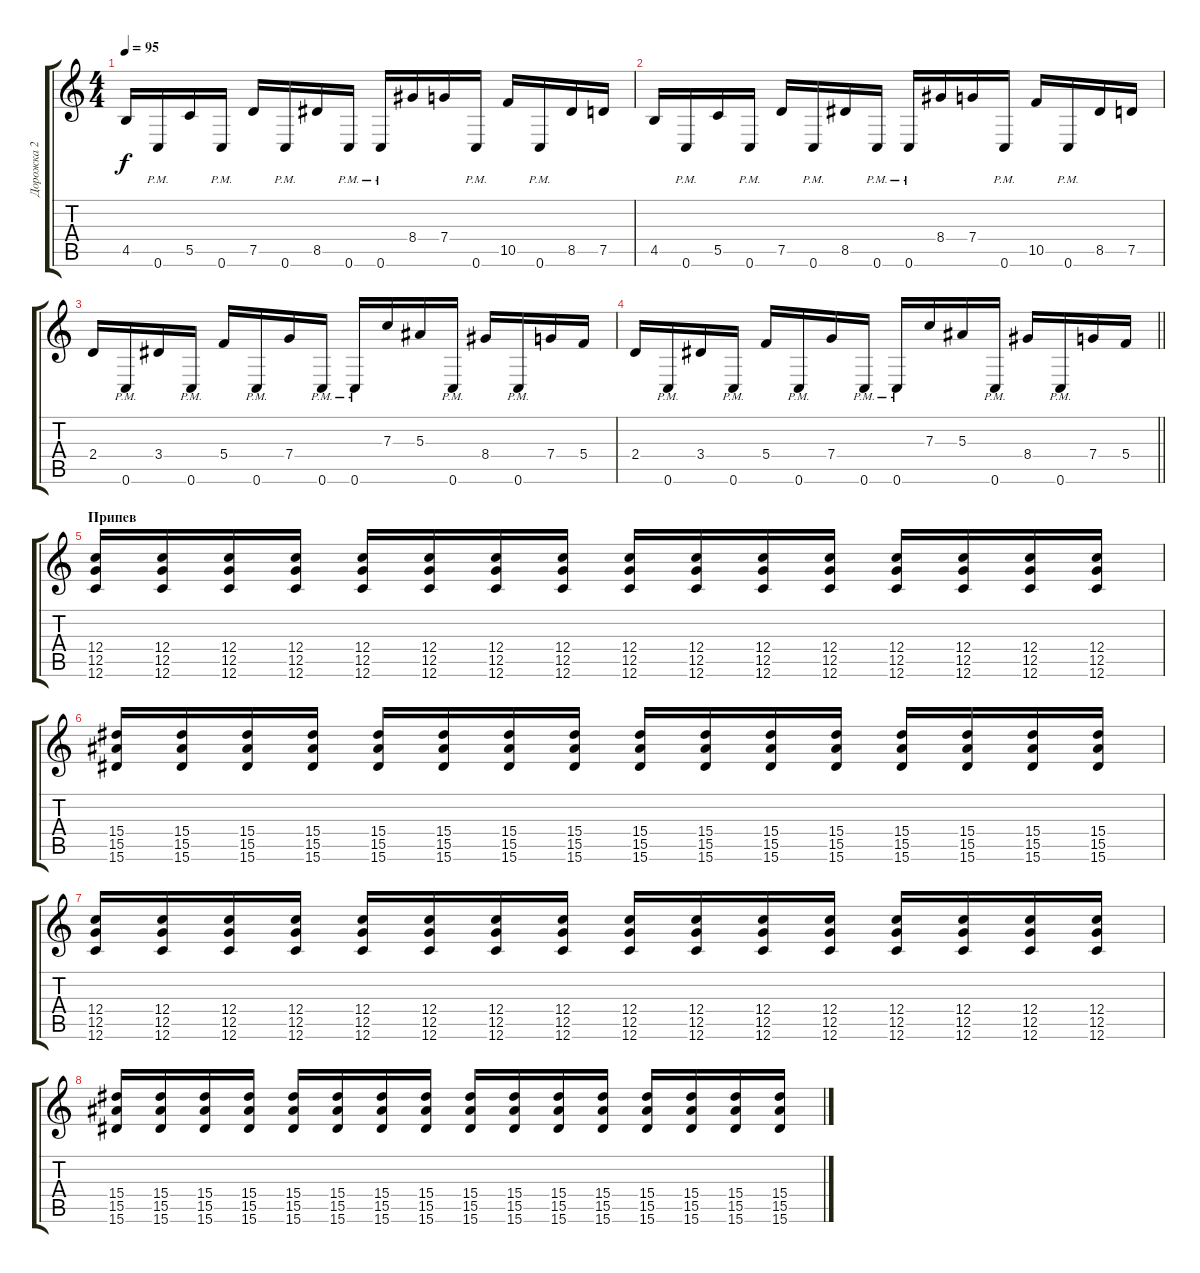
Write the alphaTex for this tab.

\track ("Дорожка 2" "Дорожка 2") {instrument distortionguitar}
\staff {score tabs}
\tuning (D4 A3 F3 C3 G2 C2) {hide}
\ts (4 4)
\tempo 95
\clef g2
\ks c
4.5.16{dy f instrument distortionguitar} 0.6{pm}.16 5.5.16 0.6{pm}.16 7.5.16 0.6{pm}.16 8.5.16 0.6{pm}.16 0.6{pm}.16 8.4.16 7.4.16 0.6{pm}.16 10.5.16 0.6{pm}.16 8.5.16 7.5.16 |
4.5.16 0.6{pm}.16 5.5.16 0.6{pm}.16 7.5.16 0.6{pm}.16 8.5.16 0.6{pm}.16 0.6{pm}.16 8.4.16 7.4.16 0.6{pm}.16 10.5.16 0.6{pm}.16 8.5.16 7.5.16 |
2.4.16 0.6{pm}.16 3.4.16 0.6{pm}.16 5.4.16 0.6{pm}.16 7.4.16 0.6{pm}.16 0.6{pm}.16 7.3.16 5.3.16 0.6{pm}.16 8.4.16 0.6{pm}.16 7.4.16 5.4.16 |
\barLineRight lightlight
2.4.16 0.6{pm}.16 3.4.16 0.6{pm}.16 5.4.16 0.6{pm}.16 7.4.16 0.6{pm}.16 0.6{pm}.16 7.3.16 5.3.16 0.6{pm}.16 8.4.16 0.6{pm}.16 7.4.16 5.4.16 |
\section ("" "Припев")
(12.4 12.5 12.6).16{instrument overdrivenguitar} (12.4 12.5 12.6).16 (12.4 12.5 12.6).16 (12.4 12.5 12.6).16 (12.4 12.5 12.6).16 (12.4 12.5 12.6).16 (12.4 12.5 12.6).16 (12.4 12.5 12.6).16 (12.4 12.5 12.6).16 (12.4 12.5 12.6).16 (12.4 12.5 12.6).16 (12.4 12.5 12.6).16 (12.4 12.5 12.6).16 (12.4 12.5 12.6).16 (12.4 12.5 12.6).16 (12.4 12.5 12.6).16 |
(15.4 15.5 15.6).16 (15.4 15.5 15.6).16 (15.4 15.5 15.6).16 (15.4 15.5 15.6).16 (15.4 15.5 15.6).16 (15.4 15.5 15.6).16 (15.4 15.5 15.6).16 (15.4 15.5 15.6).16 (15.4 15.5 15.6).16 (15.4 15.5 15.6).16 (15.4 15.5 15.6).16 (15.4 15.5 15.6).16 (15.4 15.5 15.6).16 (15.4 15.5 15.6).16 (15.4 15.5 15.6).16 (15.4 15.5 15.6).16 |
(12.4 12.5 12.6).16 (12.4 12.5 12.6).16 (12.4 12.5 12.6).16 (12.4 12.5 12.6).16 (12.4 12.5 12.6).16 (12.4 12.5 12.6).16 (12.4 12.5 12.6).16 (12.4 12.5 12.6).16 (12.4 12.5 12.6).16 (12.4 12.5 12.6).16 (12.4 12.5 12.6).16 (12.4 12.5 12.6).16 (12.4 12.5 12.6).16 (12.4 12.5 12.6).16 (12.4 12.5 12.6).16 (12.4 12.5 12.6).16 |
(15.4 15.5 15.6).16 (15.4 15.5 15.6).16 (15.4 15.5 15.6).16 (15.4 15.5 15.6).16 (15.4 15.5 15.6).16 (15.4 15.5 15.6).16 (15.4 15.5 15.6).16 (15.4 15.5 15.6).16 (15.4 15.5 15.6).16 (15.4 15.5 15.6).16 (15.4 15.5 15.6).16 (15.4 15.5 15.6).16 (15.4 15.5 15.6).16 (15.4 15.5 15.6).16 (15.4 15.5 15.6).16 (15.4 15.5 15.6).16
